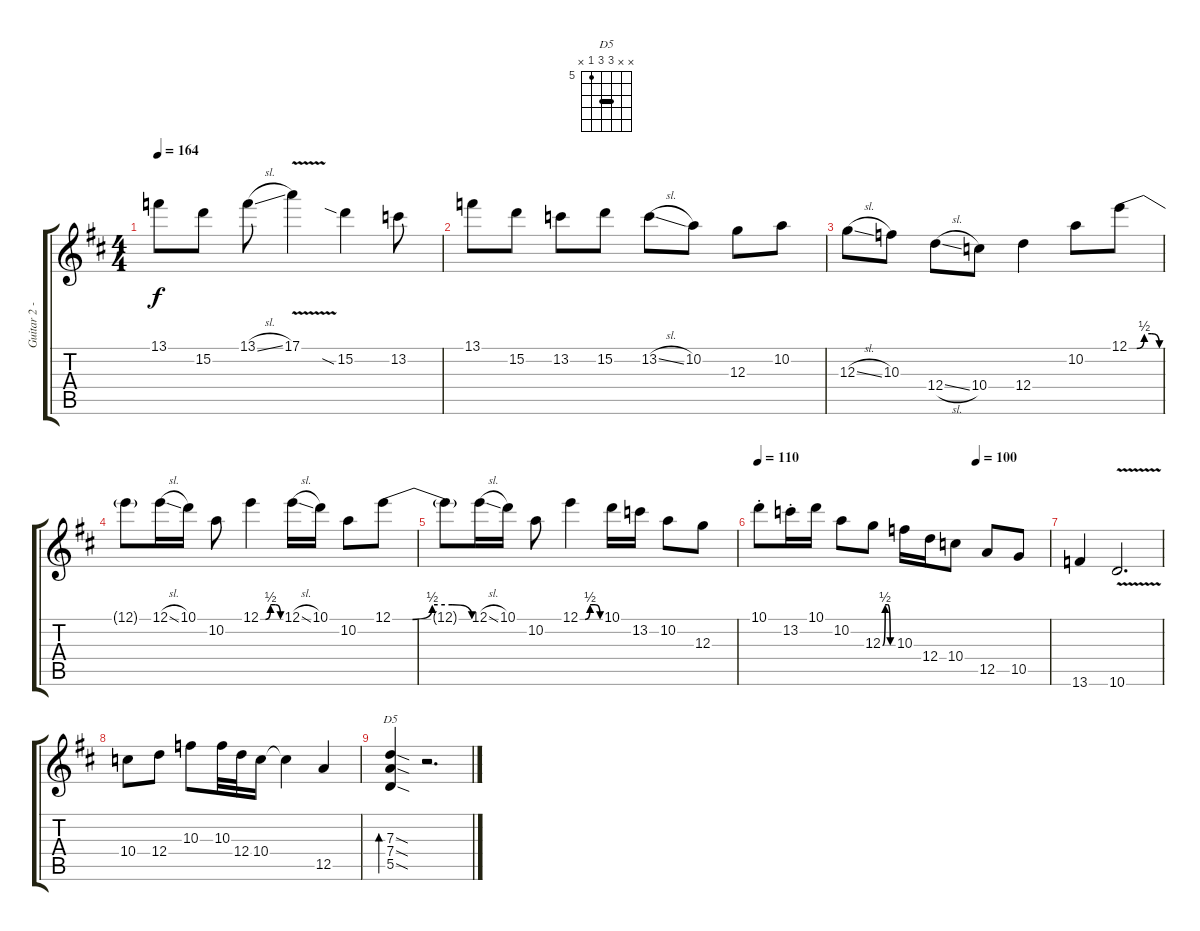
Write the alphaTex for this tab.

\track ("Guitar 2 - Felder" "Guitar 2 -") {instrument distortionguitar}
\staff {score tabs}
\tuning (E4 B3 G3 D3 A2 E2) {hide}
\chord ("D5" x x 7 7 5 x) {firstfret 5 barre 7}
\ts (4 4)
\tempo 164
\clef g2
\ks d
13.1.8{dy f} 15.2.8 13.1{sl}.8 17.1{v}.4 15.2{sia}.4 13.2.8 |
13.1.8 15.2.8 13.2.8 15.2.8 13.2{sl}.8 10.2.8 12.3.8 10.2.8 |
12.3{sl}.8 10.3.8 12.4{sl}.8 10.4.8 12.4.4 10.2.8 12.1{be (custom 0 0 15 0 30 2 45 2 60 0)}.8 |
12.1{t}.8 12.1{sl}.16 10.1.16 10.2.8 12.1{be (custom 0 0 15 0 30 2 45 2 60 0)}.4 12.1{sl}.16 10.1.16 10.2.8 12.1{be (custom 0 0 15 0 30 2 45 2 60 0)}.8 |
12.1{t}.8 12.1{sl}.16 10.1.16 10.2.8 12.1{be (custom 0 0 15 0 30 2 45 2 60 0)}.4 10.1.16 13.2.16 10.2.8 12.3.8 |
\tempo 110
\tempo (100 0.75)
10.1{st}.8 13.2{st}.16 10.1.16 10.2.8 12.3{be (custom 0 0 15 2 30 2 45 0 60 0)}.8 10.3.16 12.4.16 10.4.8 12.5.8 10.5.8 |
13.6.4 10.6{v}.2{d} |
10.4.8{volume 8} 12.4.8 10.3.8 10.3.32 12.4.32 10.4.16 10.4{t}.4 12.5.4 |
(7.3{sod} 7.4{sod} 5.5{sod}).4{bd 60 ch "D5"} r.2{d}
